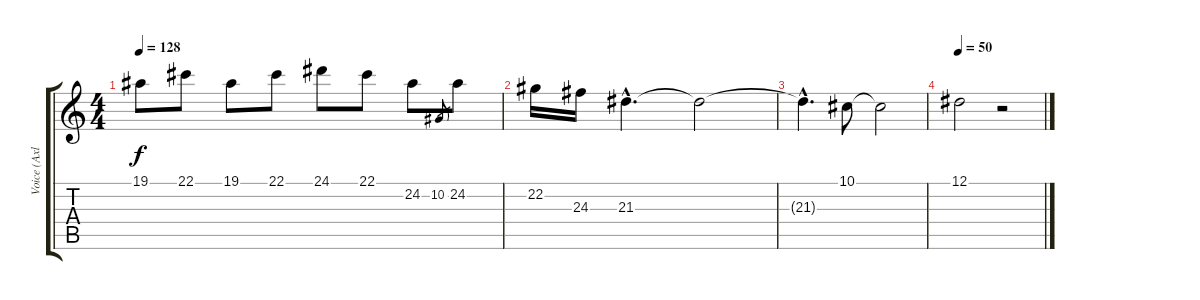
\track ("Voice (Axl)" "Voice (Axl") {instrument lead2sawtooth}
\staff {score tabs}
\tuning (Eb4 Bb3 Gb3 Db3 Ab2 Eb2) {hide}
\ts (4 4)
\tempo 128
\clef g2
\ks c
19.1.8{dy f} 22.1.8 19.1.8 22.1.8 24.1.8 22.1.8 24.2.8 10.2.8{gr} 24.2.8 |
22.2.16 24.3.16 21.3{hac}.4{d} 21.3{t}.2 |
21.3{hac t}.4{d} 10.1.8 10.1{t}.2 |
\tempo 50
12.1.2 r.2
